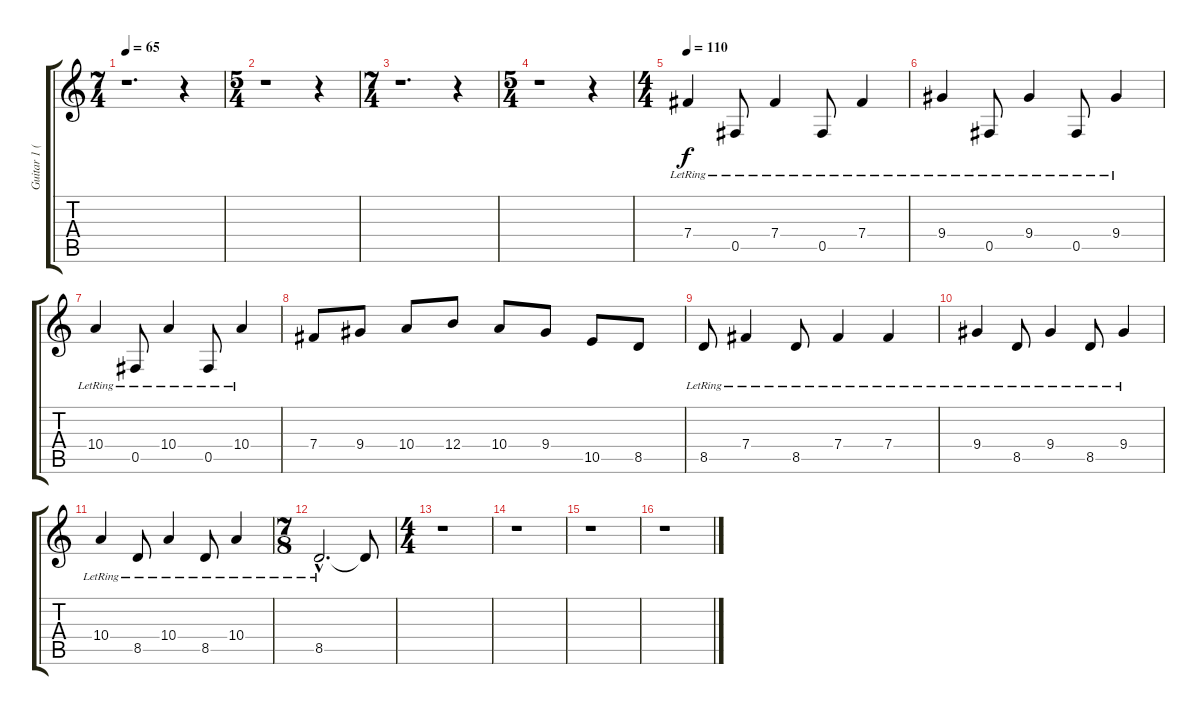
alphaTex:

\track ("Guitar 1 (Clean)" "Guitar 1 (") {instrument electricguitarjazz}
\staff {score tabs}
\tuning (Db4 Ab3 E3 B2 Gb2 Db2) {hide}
\ts (7 4)
\tempo 65
\clef g2
\ks c
r.1{d dy f} r.4 |
\ts (5 4)
r.1 r.4 |
\ts (7 4)
r.1{d} r.4 |
\ts (5 4)
r.1 r.4 |
\ts (4 4)
\tempo 110
7.4{lr}.4{volume 12} 0.5{lr}.8 7.4{lr}.4 0.5{lr}.8 7.4{lr}.4 |
9.4{lr}.4 0.5{lr}.8 9.4{lr}.4 0.5{lr}.8 9.4{lr}.4 |
10.4{lr}.4 0.5{lr}.8 10.4{lr}.4 0.5{lr}.8 10.4{lr}.4 |
7.4.8 9.4.8 10.4.8 12.4.8 10.4.8 9.4.8 10.5.8 8.5.8 |
8.5{lr}.8 7.4{lr}.4 8.5{lr}.8 7.4{lr}.4 7.4{lr}.4 |
9.4{lr}.4 8.5{lr}.8 9.4{lr}.4 8.5{lr}.8 9.4{lr}.4 |
10.4{lr}.4 8.5{lr}.8 10.4{lr}.4 8.5{lr}.8 10.4{lr}.4 |
\ts (7 8)
8.5{hac lr}.2{d} 8.5{t}.8 |
\ts (4 4)
r.1 |
r.1 |
r.1 |
r.1
